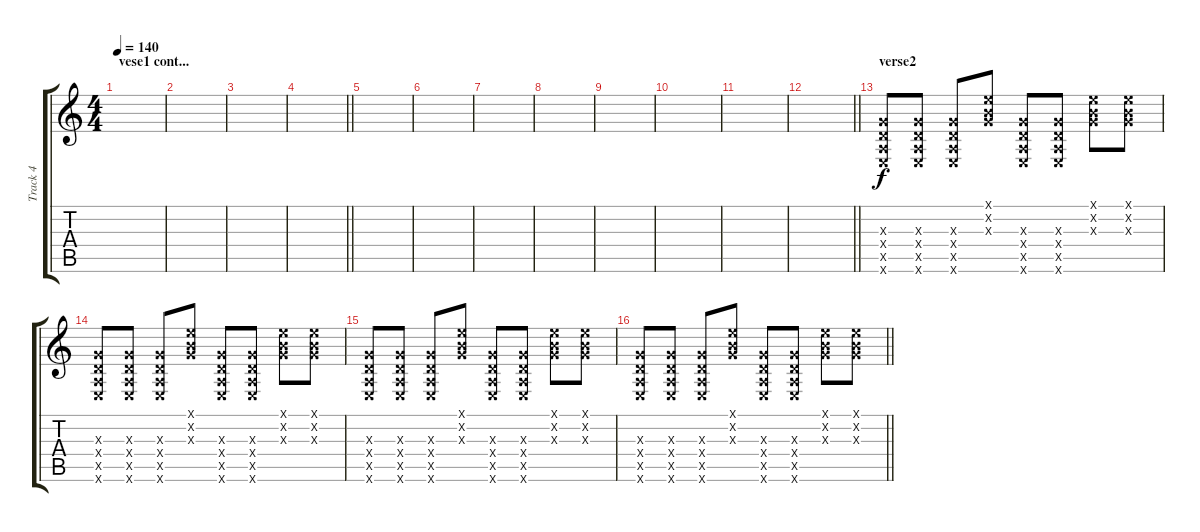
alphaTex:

\track ("Track 4" "Track 4") {instrument acousticguitarnylon}
\staff {score tabs}
\tuning (E4 B3 G3 D3 A2 E2) {hide}
\ts (4 4)
\section ("" "vese1 cont...")
\tempo 140
\clef g2
\ks c
|
|
|
\barLineRight lightlight
|
|
|
|
|
|
|
|
\barLineRight lightlight
|
\section ("" "verse2")
(0.3{x} 0.4{x} 0.5{x} 0.6{x}).8 (0.3{x} 0.4{x} 0.5{x} 0.6{x}).8 (0.3{x} 0.4{x} 0.5{x} 0.6{x}).8 (0.1{x} 0.2{x} 0.3{x}).8 (0.3{x} 0.4{x} 0.5{x} 0.6{x}).8 (0.3{x} 0.4{x} 0.5{x} 0.6{x}).8 (0.1{x} 0.2{x} 0.3{x}).8 (0.1{x} 0.2{x} 0.3{x}).8 |
(0.3{x} 0.4{x} 0.5{x} 0.6{x}).8 (0.3{x} 0.4{x} 0.5{x} 0.6{x}).8 (0.3{x} 0.4{x} 0.5{x} 0.6{x}).8 (0.1{x} 0.2{x} 0.3{x}).8 (0.3{x} 0.4{x} 0.5{x} 0.6{x}).8 (0.3{x} 0.4{x} 0.5{x} 0.6{x}).8 (0.1{x} 0.2{x} 0.3{x}).8 (0.1{x} 0.2{x} 0.3{x}).8 |
(0.3{x} 0.4{x} 0.5{x} 0.6{x}).8 (0.3{x} 0.4{x} 0.5{x} 0.6{x}).8 (0.3{x} 0.4{x} 0.5{x} 0.6{x}).8 (0.1{x} 0.2{x} 0.3{x}).8 (0.3{x} 0.4{x} 0.5{x} 0.6{x}).8 (0.3{x} 0.4{x} 0.5{x} 0.6{x}).8 (0.1{x} 0.2{x} 0.3{x}).8 (0.1{x} 0.2{x} 0.3{x}).8 |
\barLineRight lightlight
(0.3{x} 0.4{x} 0.5{x} 0.6{x}).8 (0.3{x} 0.4{x} 0.5{x} 0.6{x}).8 (0.3{x} 0.4{x} 0.5{x} 0.6{x}).8 (0.1{x} 0.2{x} 0.3{x}).8 (0.3{x} 0.4{x} 0.5{x} 0.6{x}).8 (0.3{x} 0.4{x} 0.5{x} 0.6{x}).8 (0.1{x} 0.2{x} 0.3{x}).8 (0.1{x} 0.2{x} 0.3{x}).8
